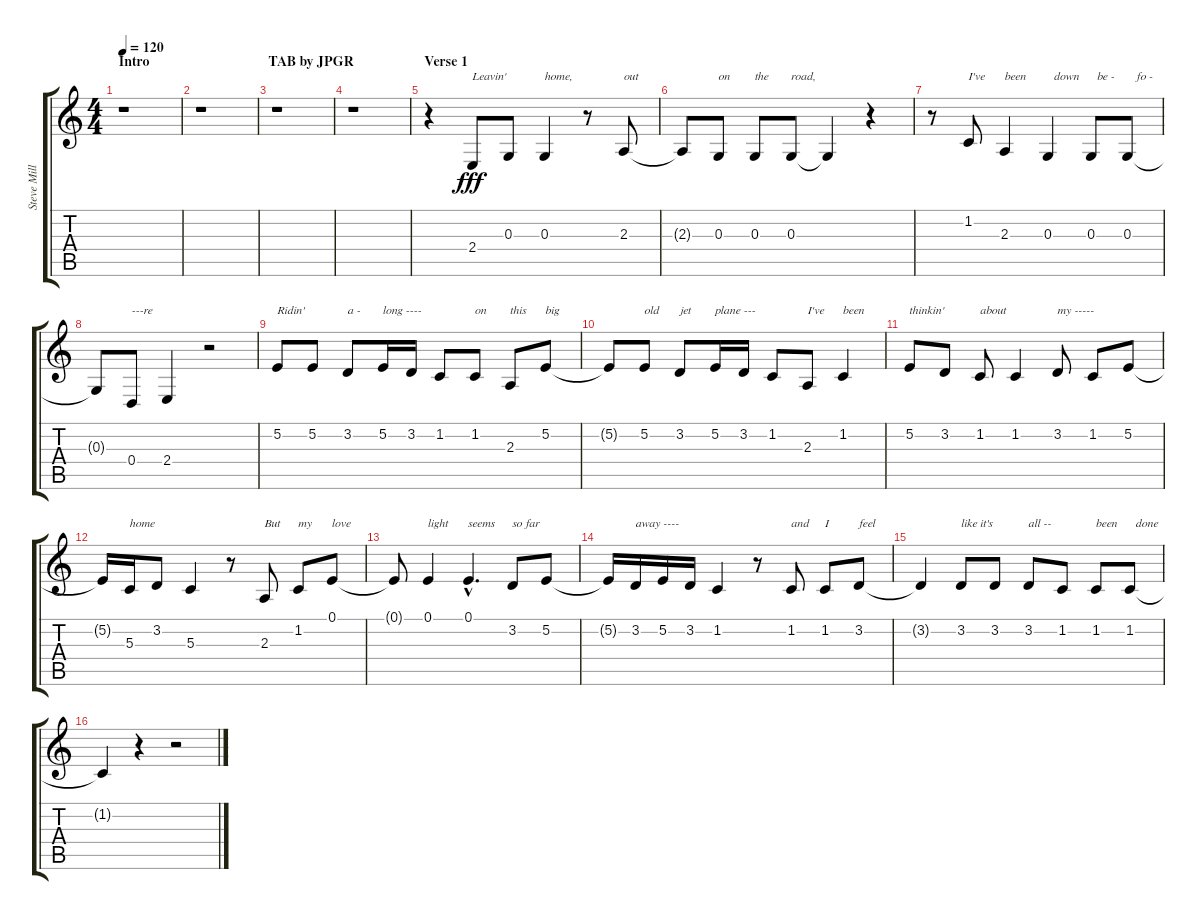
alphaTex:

\track ("Steve Miller Vocal" "Steve Mill") {instrument altosax}
\staff {score tabs}
\tuning (E4 B3 G3 D3 A2 E2) {hide}
\ts (4 4)
\section ("" "Intro                                  TAB by JPGR")
\tempo 120
\clef g2
\ks c
r.1{dy fff instrument altosax} |
r.1 |
r.1 |
r.1 |
\section ("" "Verse 1")
r.4 2.4.8{txt "Leavin'"} 0.3.8 0.3.4{txt "home,"} r.8 2.3.8{txt "out"} |
2.3{t}.8 0.3.8{txt "on"} 0.3.8{txt "the"} 0.3.8{txt "road,"} 0.3{t}.4 r.4 |
r.8 1.2.8{txt "I've"} 2.3.4{txt "been"} 0.3.4{txt "  down"} 0.3.8{txt "  be -"} 0.3.8{txt "   fo -"} |
0.3{t}.8 0.4.8{txt "---re"} 2.4.4 r.2 |
5.2.8{txt "Ridin'"} 5.2.8{txt " "} 3.2.8{txt "a -"} 5.2.16{txt "long ----"} 3.2.16 1.2.8{txt " "} 1.2.8{txt "on"} 2.3.8{txt "this"} 5.2.8{txt "big"} |
5.2{t}.8 5.2.8{txt "old"} 3.2.8{txt "jet"} 5.2.16{txt "plane ---"} 3.2.16 1.2.8 2.3.8{txt "I've"} 1.2.4{txt "been"} |
5.2.8{txt "thinkin'"} 3.2.8 1.2.8{txt "about"} 1.2.4 3.2.8{txt "my -----"} 1.2.8 5.2.8 |
5.2{t}.16 5.3.16{txt "home"} 3.2.8 5.3.4 r.8 2.3.8{txt "But"} 1.2.8{txt "my"} 0.1.8{txt "love"} |
0.1{t}.8 0.1.4{txt "light"} 0.1{hac}.4{d txt "seems"} 3.2.8{txt "so far"} 5.2.8 |
5.2{t}.16 3.2.16{txt "away ----"} 5.2.16 3.2.16 1.2.4 r.8 1.2.8{txt "and"} 1.2.8{txt "I"} 3.2.8{txt "feel"} |
3.2{t}.4{txt " "} 3.2.8{txt "like it's"} 3.2.8 3.2.8{txt "all --"} 1.2.8 1.2.8{txt "been"} 1.2.8{txt "  done"} |
1.2{t}.4 r.4 r.2
